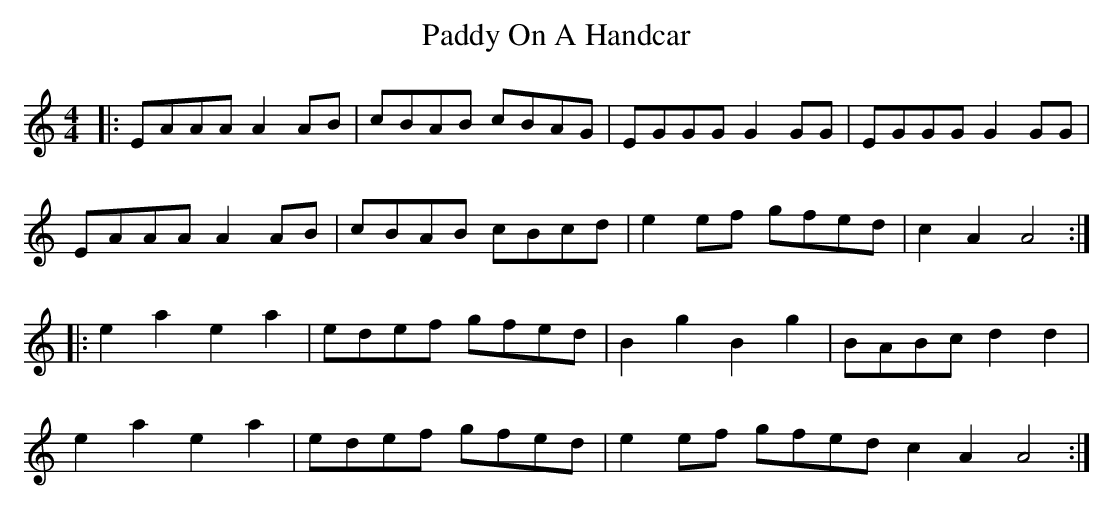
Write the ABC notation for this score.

X:1
T: Paddy On A Handcar
M: 4/4
L: 1/8
K: Amin
|: EAAA A2 AB | cBAB cBAG | EGGG G2 GG | EGGG G2 GG |
EAAA A2 AB | cBAB cBcd | e2 ef gfed | c2 A2 A4 :|
|: e2 a2 e2 a2 | edef gfed | B2 g2 B2 g2 | BABc d2 d2 |
e2 a2 e2 a2 | edef gfed | e2 ef gfed c2 A2 A4 :|
